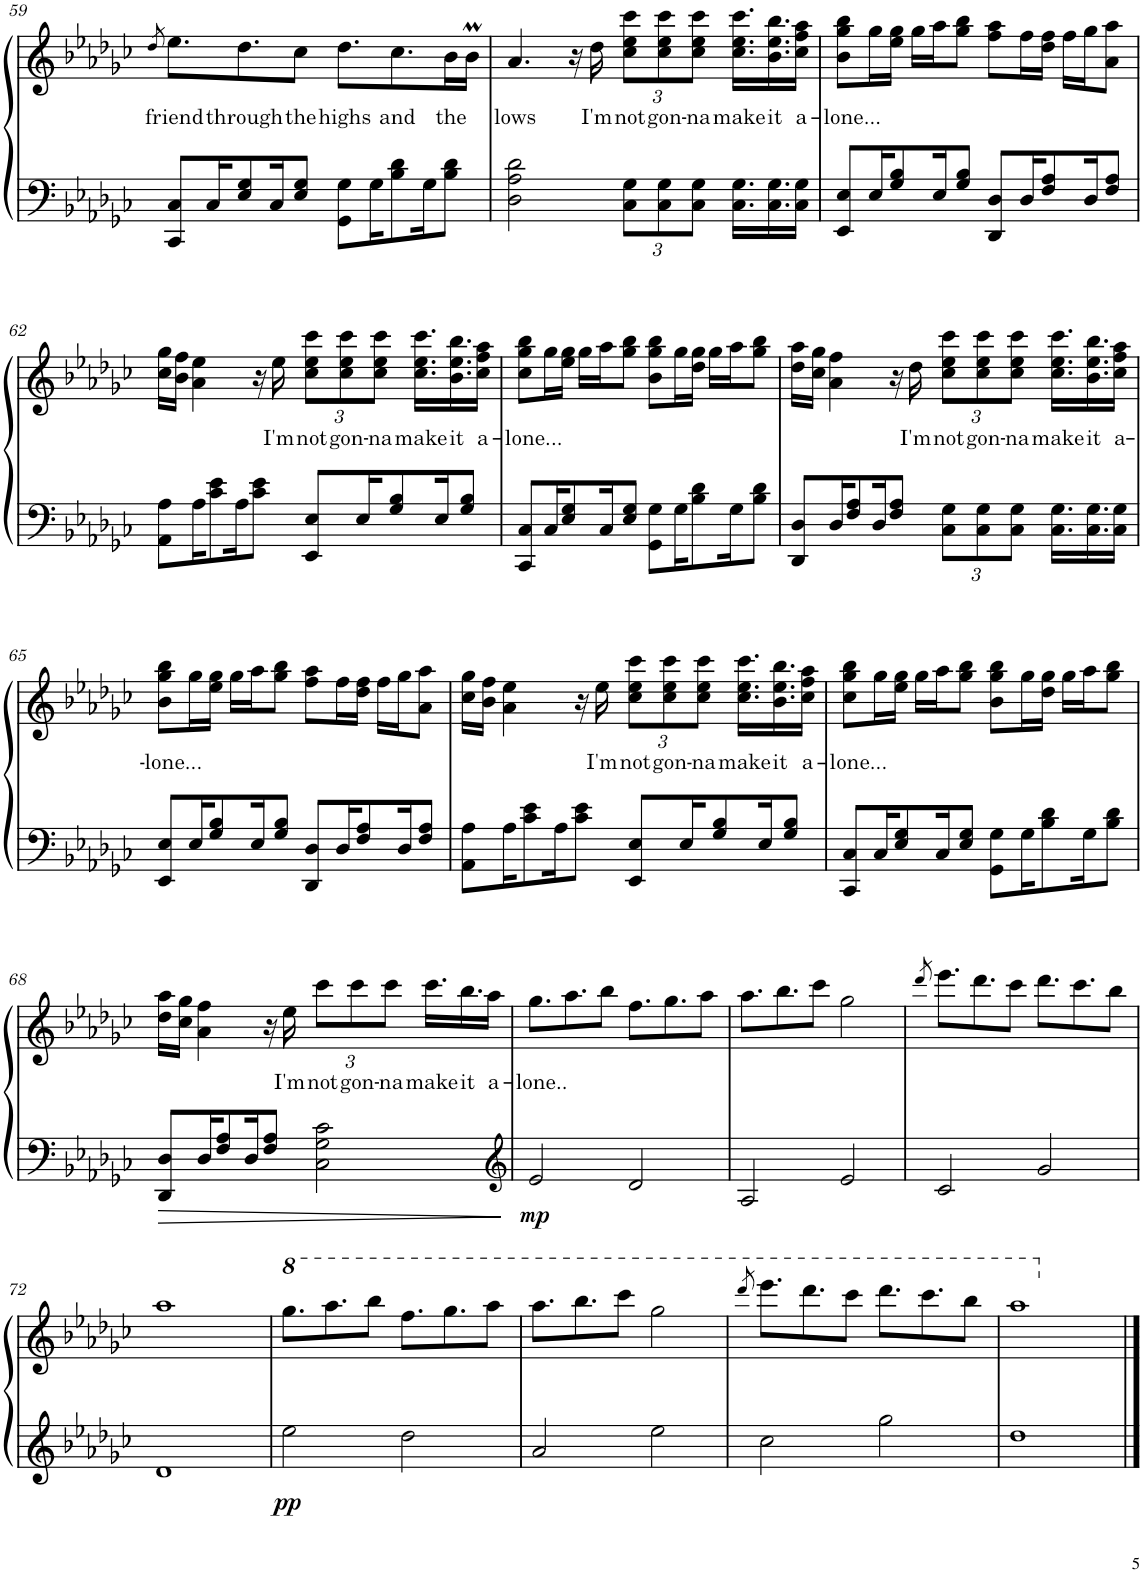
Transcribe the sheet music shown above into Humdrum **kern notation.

**kern	**kern	**text	**dynam
*part1	*part1	*part1	*part1
*staff2	*staff1	*staff1	*staff1/2
*I"Piano	*	*	*
*I'Pno.	*	*	*
!!LO:PB:g=z
*clefF4	*clefG2	*	*
*k[b-e-a-d-g-c-]	*k[b-e-a-d-g-c-]	*	*
*M4/4	*M4/4	*	*
=59	=59	=59	=59
.	8qdd-/	.	.
!	!	!LO:LY:b	!
8CC-/ 8C-/L	8.ee-\L	friend	.
16C-/K	.	.	.
!	!	!LO:LY:b	!
8E-/ 8G-/	8.dd-\	through	.
16C-/K	.	.	.
!	!	!LO:LY:b	!
8E-/ 8G-/J	8cc-\J	the	.
!	!	!LO:LY:b	!
8GG-\ 8G-\L	8.dd-\L	highs	.
16G-\K	.	.	.
!	!	!LO:LY:b	!
8B-\ 8d-\	8.cc-\	and	.
16G-\K	.	.	.
!	!	!LO:LY:b	!
8B-\ 8d-\J	16b-\L	the	.
.	16b-m\JJ	.	.
=60	=60	=60	=60
!	!	!LO:LY:b	!
2D-\ 2A-\ 2d-\	4.a-/	lows	.
.	16r	.	.
!	!	!LO:LY:b	!
.	16dd-\	I'm	.
*Xbrackettup	*Xbrackettup	*	*
!	!	!LO:LY:b	!
12C-\ 12G-\L	12cc-\ 12ee-\ 12ccc-\L	not	.
!	!	!LO:LY:b	!
12C-\ 12G-\	12cc-\ 12ee-\ 12ccc-\	gon-	.
!	!	!LO:LY:b	!
12C-\ 12G-\J	12cc-\ 12ee-\ 12ccc-\J	-na	.
!	!	!LO:LY:b	!
16.C-\ 16.G-\LL	16.cc-\ 16.ee-\ 16.ccc-\LL	make	.
!	!	!LO:LY:b	!
16.C-\ 16.G-\	16.b-\ 16.ee-\ 16.bb-\	it	.
!	!	!LO:LY:b	!
16C-\ 16G-\JJ	16cc-\ 16ff\ 16aa-\JJ	a-	.
=61	=61	=61	=61
!	!	!LO:LY:b	!
8EE-/ 8E-/L	8b-\ 8gg-\ 8bb-\L	-lone...	.
16E-/K	16gg-\L	.	.
8G-/ 8B-/	16ee-\ 16gg-\JJ	.	.
.	16gg-\LL	.	.
16E-/K	16aa-\J	.	.
8G-/ 8B-/J	8gg-\ 8bb-\J	.	.
8DD-/ 8D-/L	8ff\ 8aa-\L	.	.
16D-/K	16ff\L	.	.
8F/ 8A-/	16dd-\ 16ff\JJ	.	.
.	16ff\LL	.	.
16D-/K	16gg-\J	.	.
8F/ 8A-/J	8a-\ 8aa-\J	.	.
!!LO:LB:g=z
=62	=62	=62	=62
8AA-\ 8A-\L	16cc-\ 16gg-\LL	.	.
.	16b-\ 16ff\JJ	.	.
16A-\K	4a-\ 4ee-\	.	.
8c-\ 8e-\	.	.	.
16A-\K	.	.	.
8c-\ 8e-\J	16r	.	.
!	!	!LO:LY:b	!
.	16ee-\	I'm	.
!	!	!LO:LY:b	!
8EE-/ 8E-/L	12cc-\ 12ee-\ 12ccc-\L	not	.
!	!	!LO:LY:b	!
.	12cc-\ 12ee-\ 12ccc-\	gon-	.
16E-/K	.	.	.
!	!	!LO:LY:b	!
.	12cc-\ 12ee-\ 12ccc-\J	-na	.
8G-/ 8B-/	.	.	.
!	!	!LO:LY:b	!
.	16.cc-\ 16.ee-\ 16.ccc-\LL	make	.
16E-/K	.	.	.
!	!	!LO:LY:b	!
.	16.b-\ 16.ee-\ 16.bb-\	it	.
8G-/ 8B-/J	.	.	.
!	!	!LO:LY:b	!
.	16cc-\ 16ff\ 16aa-\JJ	a-	.
=63	=63	=63	=63
!	!	!LO:LY:b	!
8CC-/ 8C-/L	8cc-\ 8gg-\ 8bb-\L	-lone...	.
16C-/K	16gg-\L	.	.
8E-/ 8G-/	16ee-\ 16gg-\JJ	.	.
.	16gg-\LL	.	.
16C-/K	16aa-\J	.	.
8E-/ 8G-/J	8gg-\ 8bb-\J	.	.
8GG-\ 8G-\L	8b-\ 8gg-\ 8bb-\L	.	.
16G-\K	16gg-\L	.	.
8B-\ 8d-\	16dd-\ 16gg-\JJ	.	.
.	16gg-\LL	.	.
16G-\K	16aa-\J	.	.
8B-\ 8d-\J	8gg-\ 8bb-\J	.	.
=64	=64	=64	=64
8DD-/ 8D-/L	16dd-\ 16aa-\LL	.	.
.	16cc-\ 16gg-\JJ	.	.
16D-/K	4a-\ 4ff\	.	.
8F/ 8A-/	.	.	.
16D-/K	.	.	.
8F/ 8A-/J	16r	.	.
!	!	!LO:LY:b	!
.	16dd-\	I'm	.
!	!	!LO:LY:b	!
12C-\ 12G-\L	12cc-\ 12ee-\ 12ccc-\L	not	.
!	!	!LO:LY:b	!
12C-\ 12G-\	12cc-\ 12ee-\ 12ccc-\	gon-	.
!	!	!LO:LY:b	!
12C-\ 12G-\J	12cc-\ 12ee-\ 12ccc-\J	-na	.
!	!	!LO:LY:b	!
16.C-\ 16.G-\LL	16.cc-\ 16.ee-\ 16.ccc-\LL	make	.
!	!	!LO:LY:b	!
16.C-\ 16.G-\	16.b-\ 16.ee-\ 16.bb-\	it	.
!	!	!LO:LY:b	!
16C-\ 16G-\JJ	16cc-\ 16ff\ 16aa-\JJ	a-	.
!!LO:LB:g=z
=65	=65	=65	=65
!	!	!LO:LY:b	!
8EE-/ 8E-/L	8b-\ 8gg-\ 8bb-\L	-lone...	.
16E-/K	16gg-\L	.	.
8G-/ 8B-/	16ee-\ 16gg-\JJ	.	.
.	16gg-\LL	.	.
16E-/K	16aa-\J	.	.
8G-/ 8B-/J	8gg-\ 8bb-\J	.	.
8DD-/ 8D-/L	8ff\ 8aa-\L	.	.
16D-/K	16ff\L	.	.
8F/ 8A-/	16dd-\ 16ff\JJ	.	.
.	16ff\LL	.	.
16D-/K	16gg-\J	.	.
8F/ 8A-/J	8a-\ 8aa-\J	.	.
=66	=66	=66	=66
8AA-\ 8A-\L	16cc-\ 16gg-\LL	.	.
.	16b-\ 16ff\JJ	.	.
16A-\K	4a-\ 4ee-\	.	.
8c-\ 8e-\	.	.	.
16A-\K	.	.	.
8c-\ 8e-\J	16r	.	.
!	!	!LO:LY:b	!
.	16ee-\	I'm	.
!	!	!LO:LY:b	!
8EE-/ 8E-/L	12cc-\ 12ee-\ 12ccc-\L	not	.
!	!	!LO:LY:b	!
.	12cc-\ 12ee-\ 12ccc-\	gon-	.
16E-/K	.	.	.
!	!	!LO:LY:b	!
.	12cc-\ 12ee-\ 12ccc-\J	-na	.
8G-/ 8B-/	.	.	.
!	!	!LO:LY:b	!
.	16.cc-\ 16.ee-\ 16.ccc-\LL	make	.
16E-/K	.	.	.
!	!	!LO:LY:b	!
.	16.b-\ 16.ee-\ 16.bb-\	it	.
8G-/ 8B-/J	.	.	.
!	!	!LO:LY:b	!
.	16cc-\ 16ff\ 16aa-\JJ	a-	.
=67	=67	=67	=67
!	!	!LO:LY:b	!
8CC-/ 8C-/L	8cc-\ 8gg-\ 8bb-\L	-lone...	.
16C-/K	16gg-\L	.	.
8E-/ 8G-/	16ee-\ 16gg-\JJ	.	.
.	16gg-\LL	.	.
16C-/K	16aa-\J	.	.
8E-/ 8G-/J	8gg-\ 8bb-\J	.	.
8GG-\ 8G-\L	8b-\ 8gg-\ 8bb-\L	.	.
16G-\K	16gg-\L	.	.
8B-\ 8d-\	16dd-\ 16gg-\JJ	.	.
.	16gg-\LL	.	.
16G-\K	16aa-\J	.	.
8B-\ 8d-\J	8gg-\ 8bb-\J	.	.
!!LO:LB:g=z
=68	=68	=68	=68
8DD-/ 8D-/L	16dd-\ 16aa-\LL	.	.
.	16cc-\ 16gg-\JJ	.	.
16D-/K	4a-\ 4ff\	.	.
8F/ 8A-/	.	.	.
16D-/K	.	.	.
8F/ 8A-/J	16r	.	.
!	!	!LO:LY:b	!
.	16ee-\	I'm	.
!	!	!LO:LY:b	!
2C-\ 2G-\ 2c-\	12ccc-\L	not	.
!	!	!LO:LY:b	!
.	12ccc-\	gon-	.
!	!	!LO:LY:b	!
.	12ccc-\J	-na	.
!	!	!LO:LY:b	!
.	16.ccc-\LL	make	.
!	!	!LO:LY:b	!
.	16.bb-\	it	.
!	!	!LO:LY:b	!
.	16aa-\JJ	a-	.
=69	=69	=69	=69
*clefG2	*	*	*
!	!	!LO:LY:b	!LO:DY:b=2
2e-/	8.gg-\L	-lone..	mp
.	8.aa-\	.	.
.	8bb-\J	.	.
2d-/	8.ff\L	.	.
.	8.gg-\	.	.
.	8aa-\J	.	.
=70	=70	=70	=70
2A-/	8.aa-\L	.	.
.	8.bb-\	.	.
.	8ccc-\J	.	.
2e-/	2gg-\	.	.
=71	=71	=71	=71
.	8qddd-/	.	.
2c-/	8.eee-\L	.	.
.	8.ddd-\	.	.
.	8ccc-\J	.	.
2g-/	8.ddd-\L	.	.
.	8.ccc-\	.	.
.	8bb-\J	.	.
!!LO:LB:g=z
=72	=72	=72	=72
1d-	1aa-	.	.
=73	=73	=73	=73
*	*8va	*	*
!	!	!	!LO:DY:b=2
2ee-\	8.ggg-\L	.	pp
.	8.aaa-\	.	.
.	8bbb-\J	.	.
2dd-\	8.fff\L	.	.
.	8.ggg-\	.	.
.	8aaa-\J	.	.
=74	=74	=74	=74
2a-/	8.aaa-\L	.	.
.	8.bbb-\	.	.
.	8cccc-\J	.	.
2ee-\	2ggg-\	.	.
=75	=75	=75	=75
.	8qdddd-/	.	.
2cc-\	8.eeee-\L	.	.
.	8.dddd-\	.	.
.	8cccc-\J	.	.
2gg-\	8.dddd-\L	.	.
.	8.cccc-\	.	.
.	8bbb-\J	.	.
=76	=76	=76	=76
1dd-	1aaa-	.	.
*	*X8va	*	*
==	==	==	==
*-	*-	*-	*-
